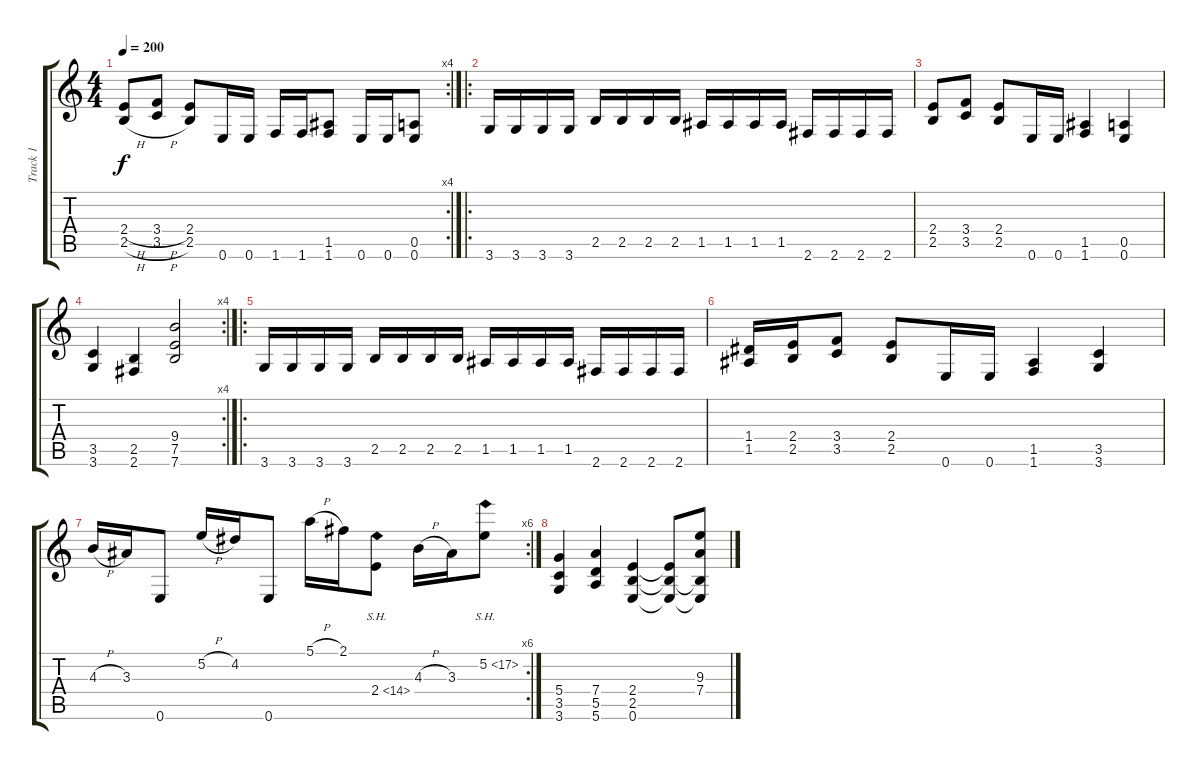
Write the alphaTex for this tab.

\track ("Track 1" "Track 1") {instrument distortionguitar}
\staff {score tabs}
\tuning (E4 B3 G3 D3 A2 E2) {hide}
\rc 4
\ts (4 4)
\tempo 200
\clef g2
\ks c
(2.4{h} 2.5{h}).8{dy f} (3.4{h} 3.5{h}).8 (2.4 2.5).8 0.6.16 0.6.16 1.6.16 1.6.16 (1.5 1.6).8 0.6.16 0.6.16 (0.5 0.6).8 |
\ro
3.6.16 3.6.16 3.6.16 3.6.16 2.5.16 2.5.16 2.5.16 2.5.16 1.5.16 1.5.16 1.5.16 1.5.16 2.6.16 2.6.16 2.6.16 2.6.16 |
(2.4 2.5).8 (3.4 3.5).8 (2.4 2.5).8 0.6.16 0.6.16 (1.5 1.6).4 (0.5 0.6).4 |
\rc 4
(3.5 3.6).4 (2.5 2.6).4 (9.4 7.5 7.6).2 |
\ro
3.6.16 3.6.16 3.6.16 3.6.16 2.5.16 2.5.16 2.5.16 2.5.16 1.5.16 1.5.16 1.5.16 1.5.16 2.6.16 2.6.16 2.6.16 2.6.16 |
(1.4 1.5).16 (2.4 2.5).16 (3.4 3.5).8 (2.4 2.5).8 0.6.16 0.6.16 (1.5 1.6).4 (3.5 3.6).4 |
\rc 6
4.3{h}.16 3.3.16 0.6.8 5.2{h}.16 4.2.16 0.6.8 5.1{h}.16 2.1.16 2.4{sh 12}.8 4.3{h}.16 3.3.16 5.2{sh 12}.8 |
(5.4 3.5 3.6).4 (7.4 5.5 5.6).4 (2.4 2.5 0.6).4 (2.4{t} 2.5{t} 0.6{t}).8 (9.3 7.4 2.5{t} 0.6{t}).8
